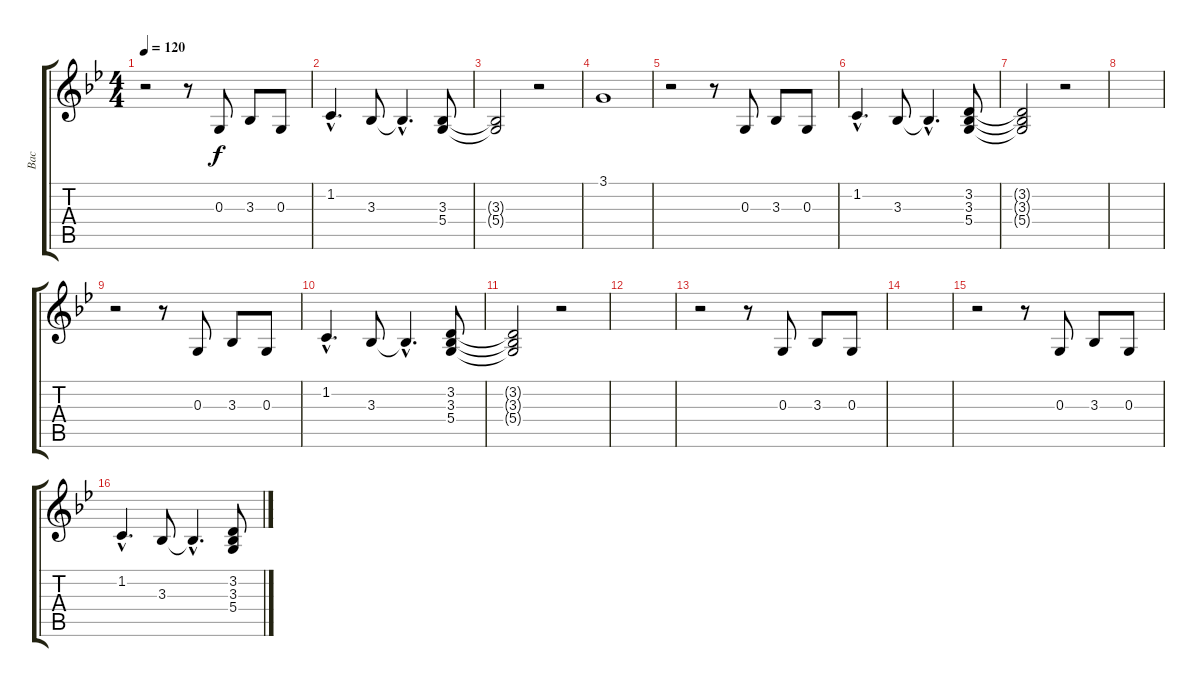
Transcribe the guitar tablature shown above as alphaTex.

\track ("Bac" "Bac") {instrument choiraahs}
\staff {score tabs}
\tuning (E4 B3 G3 D3 A2 E2) {hide}
\ts (4 4)
\tempo 120
\clef g2
\ks bb
r.2{dy f} r.8 0.3.8 3.3.8 0.3.8 |
1.2{hac}.4{d} 3.3.8 3.3{hac t}.4{d} (3.3 5.4).8 |
(3.3{t} 5.4{t}).2 r.2 |
3.1.1 |
r.2 r.8 0.3.8 3.3.8 0.3.8 |
1.2{hac}.4{d} 3.3.8 3.3{hac t}.4{d} (3.2 3.3 5.4).8 |
(3.2{t} 3.3{t} 5.4{t}).2 r.2 |
|
r.2 r.8 0.3.8 3.3.8 0.3.8 |
1.2{hac}.4{d} 3.3.8 3.3{hac t}.4{d} (3.2 3.3 5.4).8 |
(3.2{t} 3.3{t} 5.4{t}).2 r.2 |
|
r.2 r.8 0.3.8 3.3.8 0.3.8 |
|
r.2 r.8 0.3.8 3.3.8 0.3.8 |
1.2{hac}.4{d} 3.3.8 3.3{hac t}.4{d} (3.2 3.3 5.4).8
